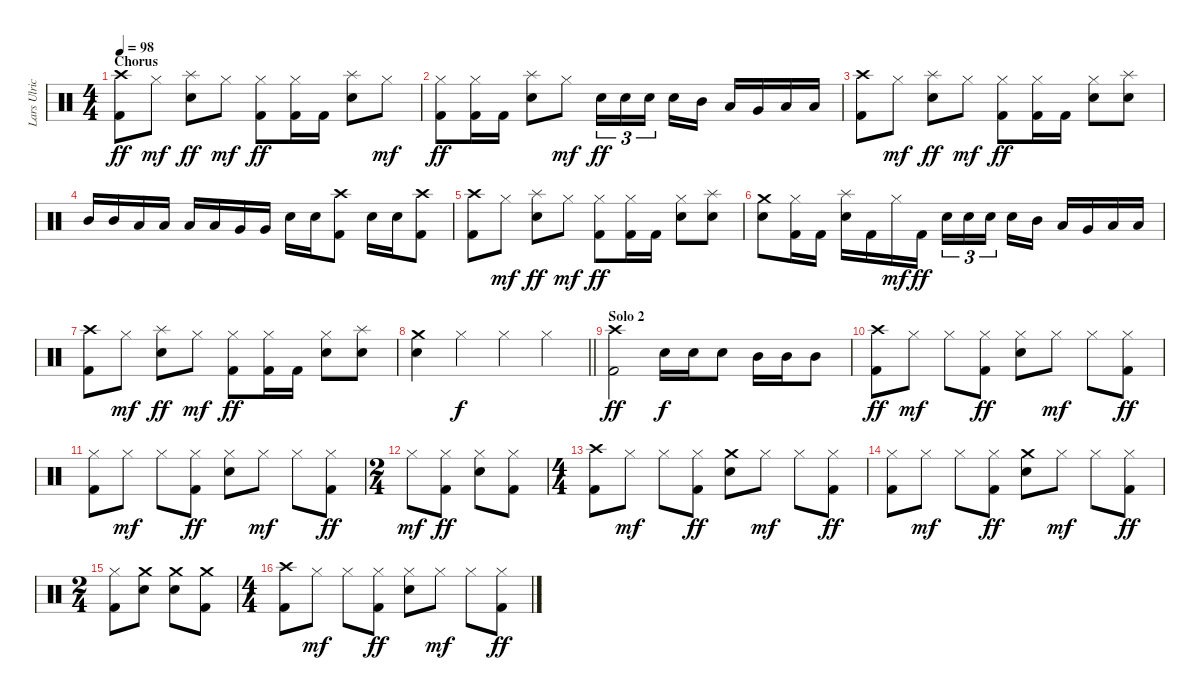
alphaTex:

\track ("Lars Ulrich" "Lars Ulric") {instrument percussion}
\staff {score}
\articulation defaults
\ts (4 4)
\section ("" "Chorus")
\tempo 98
\clef neutral
\ks c
("Crash high (hit)" "Kick (hit) 2").8{dy ff} "Hi-Hat (closed)".8{dy mf} ("Splash (hit)" "Snare (hit) 2").8{dy ff} "Hi-Hat (closed)".8{dy mf} ("Hi-Hat (closed)" "Kick (hit) 2").8{dy ff} ("Hi-Hat (closed)" "Kick (hit) 2").16 "Kick (hit) 2".16 ("Splash (hit)" "Snare (hit) 2").8 "Hi-Hat (closed)".8{dy mf} |
("Hi-Hat (closed)" "Kick (hit) 2").8{dy ff} ("Hi-Hat (closed)" "Kick (hit) 2").16 "Kick (hit) 2".16 ("Splash (hit)" "Snare (hit) 2").8 "Hi-Hat (closed)".8{dy mf} "Snare (hit) 2".16{tu (3 2) dy ff} "Snare (hit) 2".16{tu (3 2)} "Snare (hit) 2".16{tu (3 2) beam splitsecondary} "Snare (hit) 2".16 "Mid Tom (hit)".16 "Low Tom (hit)".16 "Very Low Tom (hit)".16 "Low Floor Tom (hit)".16 "Low Floor Tom (hit)".16 |
("Crash high (hit)" "Kick (hit) 2").8 "Hi-Hat (closed)".8{dy mf} ("Splash (hit)" "Snare (hit) 2").8{dy ff} "Hi-Hat (closed)".8{dy mf} ("Hi-Hat (closed)" "Kick (hit) 2").8{dy ff} ("Hi-Hat (closed)" "Kick (hit) 2").16 "Kick (hit) 2".16 ("Hi-Hat (closed)" "Snare (hit) 2").8 ("Splash (hit)" "Snare (hit) 2").8 |
"Mid Tom (hit)".16 "Mid Tom (hit)".16 "Low Tom (hit)".16 "Low Tom (hit)".16 "Low Tom (hit)".16 "Low Tom (hit)".16 "Very Low Tom (hit)".16 "Very Low Tom (hit)".16 "Snare (hit) 2".16 "Snare (hit) 2".16 ("Crash high (hit)" "Kick (hit) 2").8 "Snare (hit) 2".16 "Snare (hit) 2".16 ("Crash high (hit)" "Kick (hit) 2").8 |
("Crash high (hit)" "Kick (hit) 2").8 "Hi-Hat (closed)".8{dy mf} ("Splash (hit)" "Snare (hit) 2").8{dy ff} "Hi-Hat (closed)".8{dy mf} ("Hi-Hat (closed)" "Kick (hit) 2").8{dy ff} ("Hi-Hat (closed)" "Kick (hit) 2").16 "Kick (hit) 2".16 ("Hi-Hat (closed)" "Snare (hit) 2").8 ("Splash (hit)" "Snare (hit) 2").8 |
("Crash medium (hit)" "Snare (hit) 2").8 ("Hi-Hat (closed)" "Kick (hit) 2").16 "Kick (hit) 2".16 ("Splash (hit)" "Snare (hit) 2").16 "Kick (hit) 2".16 "Hi-Hat (closed)".16{dy mf} "Kick (hit) 2".16{dy ff} "Snare (hit) 2".16{tu (3 2)} "Snare (hit) 2".16{tu (3 2)} "Snare (hit) 2".16{tu (3 2) beam splitsecondary} "Snare (hit) 2".16 "Mid Tom (hit)".16 "Low Tom (hit)".16 "Very Low Tom (hit)".16 "Low Floor Tom (hit)".16 "Low Floor Tom (hit)".16 |
("Crash high (hit)" "Kick (hit) 2").8 "Hi-Hat (closed)".8{dy mf} ("Splash (hit)" "Snare (hit) 2").8{dy ff} "Hi-Hat (closed)".8{dy mf} ("Hi-Hat (closed)" "Kick (hit) 2").8{dy ff} ("Hi-Hat (closed)" "Kick (hit) 2").16 "Kick (hit) 2".16 ("Hi-Hat (closed)" "Snare (hit) 2").8 ("Splash (hit)" "Snare (hit) 2").8 |
\barLineRight lightlight
("Crash medium (hit)" "Snare (hit) 2").4 "Hi-Hat (closed)".4{dy f} "Hi-Hat (closed)".4 "Hi-Hat (closed)".4 |
\section ("" "Solo 2")
("Crash high (hit)" "Kick (hit) 2").2{dy ff} "Snare (hit) 2".16{dy f} "Snare (hit) 2".16 "Snare (hit) 2".8 "Mid Tom (hit)".16 "Mid Tom (hit)".16 "Mid Tom (hit)".8 |
("Crash high (hit)" "Kick (hit) 2").8{dy ff} "Hi-Hat (closed)".8{dy mf} "Hi-Hat (closed)".8 ("Hi-Hat (closed)" "Kick (hit) 2").8{dy ff} ("Hi-Hat (closed)" "Snare (hit) 2").8 "Hi-Hat (closed)".8{dy mf} "Hi-Hat (closed)".8 ("Hi-Hat (closed)" "Kick (hit) 2").8{dy ff} |
("Hi-Hat (closed)" "Kick (hit) 2").8 "Hi-Hat (closed)".8{dy mf} "Hi-Hat (closed)".8 ("Hi-Hat (closed)" "Kick (hit) 2").8{dy ff} ("Hi-Hat (closed)" "Snare (hit) 2").8 "Hi-Hat (closed)".8{dy mf} "Hi-Hat (closed)".8 ("Hi-Hat (closed)" "Kick (hit) 2").8{dy ff} |
\ts (2 4)
"Hi-Hat (closed)".8{dy mf} ("Hi-Hat (closed)" "Kick (hit) 2").8{dy ff} ("Hi-Hat (closed)" "Snare (hit) 2").8 ("Hi-Hat (closed)" "Kick (hit) 2").8 |
\ts (4 4)
("Crash high (hit)" "Kick (hit) 2").8 "Hi-Hat (closed)".8{dy mf} "Hi-Hat (closed)".8 ("Hi-Hat (closed)" "Kick (hit) 2").8{dy ff} ("Crash medium (hit)" "Snare (hit) 2").8 "Hi-Hat (closed)".8{dy mf} "Hi-Hat (closed)".8 ("Hi-Hat (closed)" "Kick (hit) 2").8{dy ff} |
("Hi-Hat (closed)" "Kick (hit) 2").8 "Hi-Hat (closed)".8{dy mf} "Hi-Hat (closed)".8 ("Hi-Hat (closed)" "Kick (hit) 2").8{dy ff} ("Crash medium (hit)" "Snare (hit) 2").8 "Hi-Hat (closed)".8{dy mf} "Hi-Hat (closed)".8 ("Hi-Hat (closed)" "Kick (hit) 2").8{dy ff} |
\ts (2 4)
("Hi-Hat (closed)" "Kick (hit) 2").8 ("Crash medium (hit)" "Snare (hit) 2").8 ("Crash medium (hit)" "Snare (hit) 2").8 ("Crash medium (hit)" "Kick (hit) 2").8 |
\ts (4 4)
("Crash high (hit)" "Kick (hit) 2").8 "Hi-Hat (closed)".8{dy mf} "Hi-Hat (closed)".8 ("Hi-Hat (closed)" "Kick (hit) 2").8{dy ff} ("Hi-Hat (closed)" "Snare (hit) 2").8 "Hi-Hat (closed)".8{dy mf} "Hi-Hat (closed)".8 ("Hi-Hat (closed)" "Kick (hit) 2").8{dy ff}
